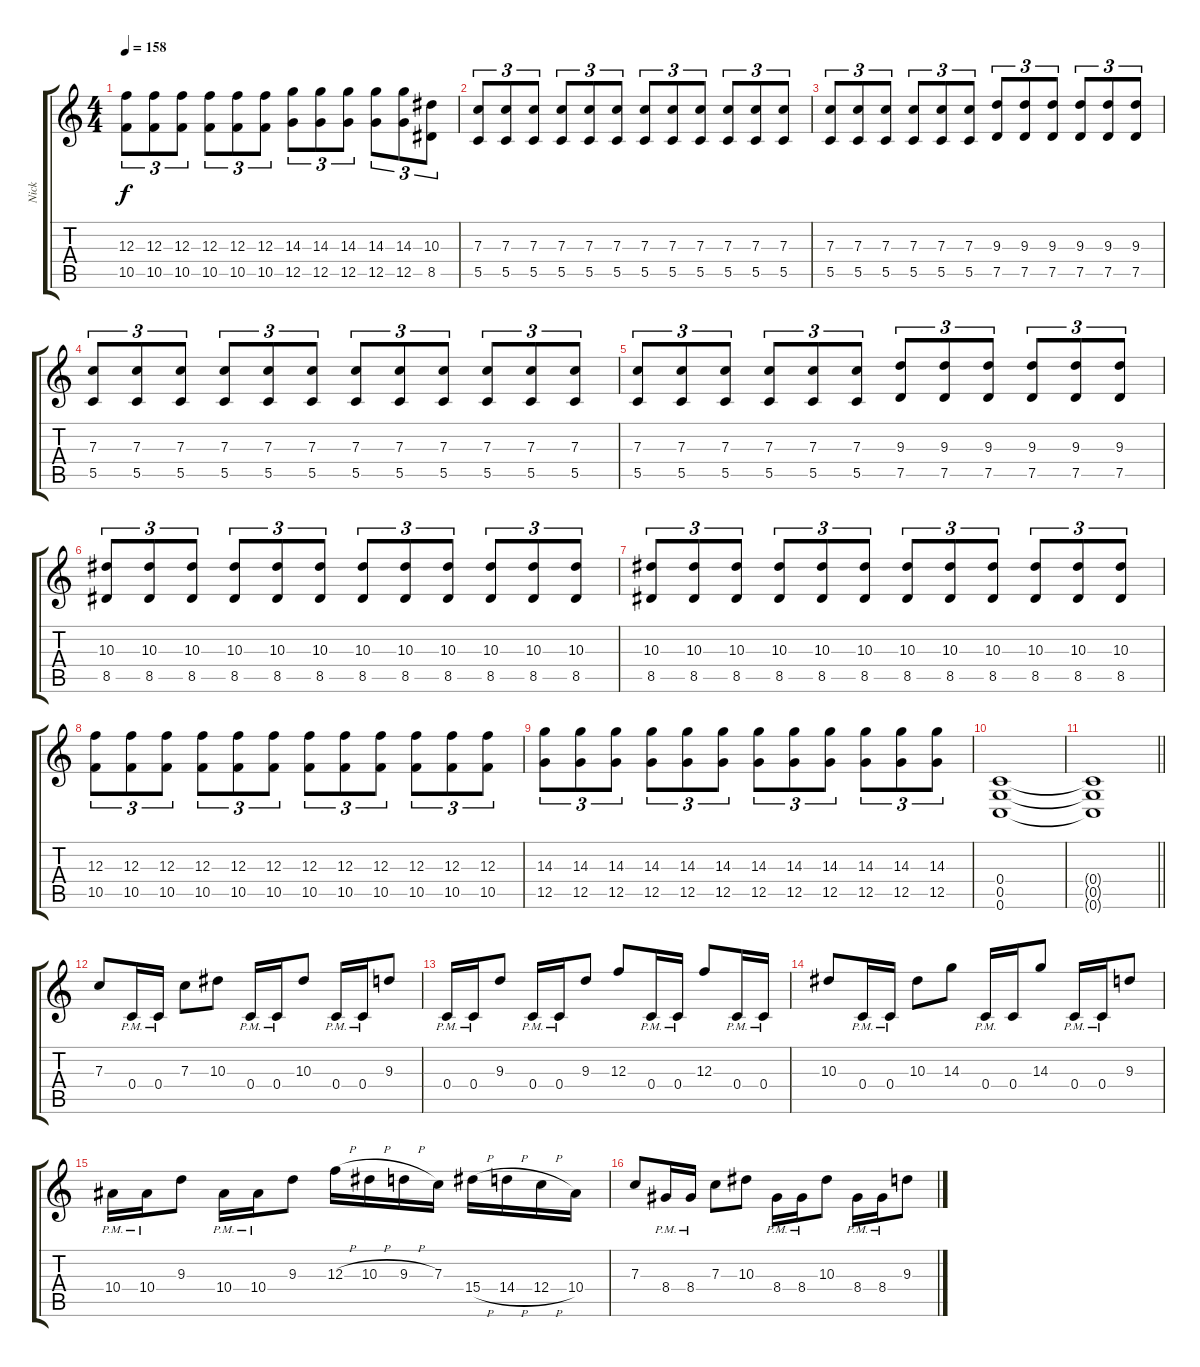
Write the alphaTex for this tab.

\track ("Nick" "Nick") {instrument distortionguitar}
\staff {score tabs}
\tuning (D4 A3 F3 C3 G2 C2) {hide}
\ts (4 4)
\tempo 158
\clef g2
\ks c
(12.3 10.5).8{tu (3 2) dy f} (12.3 10.5).8{tu (3 2)} (12.3 10.5).8{tu (3 2)} (12.3 10.5).8{tu (3 2)} (12.3 10.5).8{tu (3 2)} (12.3 10.5).8{tu (3 2)} (14.3 12.5).8{tu (3 2)} (14.3 12.5).8{tu (3 2)} (14.3 12.5).8{tu (3 2)} (14.3 12.5).8{tu (3 2)} (14.3 12.5).8{tu (3 2)} (10.3 8.5).8{tu (3 2)} |
(7.3 5.5).8{tu (3 2)} (7.3 5.5).8{tu (3 2)} (7.3 5.5).8{tu (3 2)} (7.3 5.5).8{tu (3 2)} (7.3 5.5).8{tu (3 2)} (7.3 5.5).8{tu (3 2)} (7.3 5.5).8{tu (3 2)} (7.3 5.5).8{tu (3 2)} (7.3 5.5).8{tu (3 2)} (7.3 5.5).8{tu (3 2)} (7.3 5.5).8{tu (3 2)} (7.3 5.5).8{tu (3 2)} |
(7.3 5.5).8{tu (3 2)} (7.3 5.5).8{tu (3 2)} (7.3 5.5).8{tu (3 2)} (7.3 5.5).8{tu (3 2)} (7.3 5.5).8{tu (3 2)} (7.3 5.5).8{tu (3 2)} (9.3 7.5).8{tu (3 2)} (9.3 7.5).8{tu (3 2)} (9.3 7.5).8{tu (3 2)} (9.3 7.5).8{tu (3 2)} (9.3 7.5).8{tu (3 2)} (9.3 7.5).8{tu (3 2)} |
(7.3 5.5).8{tu (3 2)} (7.3 5.5).8{tu (3 2)} (7.3 5.5).8{tu (3 2)} (7.3 5.5).8{tu (3 2)} (7.3 5.5).8{tu (3 2)} (7.3 5.5).8{tu (3 2)} (7.3 5.5).8{tu (3 2)} (7.3 5.5).8{tu (3 2)} (7.3 5.5).8{tu (3 2)} (7.3 5.5).8{tu (3 2)} (7.3 5.5).8{tu (3 2)} (7.3 5.5).8{tu (3 2)} |
(7.3 5.5).8{tu (3 2)} (7.3 5.5).8{tu (3 2)} (7.3 5.5).8{tu (3 2)} (7.3 5.5).8{tu (3 2)} (7.3 5.5).8{tu (3 2)} (7.3 5.5).8{tu (3 2)} (9.3 7.5).8{tu (3 2)} (9.3 7.5).8{tu (3 2)} (9.3 7.5).8{tu (3 2)} (9.3 7.5).8{tu (3 2)} (9.3 7.5).8{tu (3 2)} (9.3 7.5).8{tu (3 2)} |
(10.3 8.5).8{tu (3 2)} (10.3 8.5).8{tu (3 2)} (10.3 8.5).8{tu (3 2)} (10.3 8.5).8{tu (3 2)} (10.3 8.5).8{tu (3 2)} (10.3 8.5).8{tu (3 2)} (10.3 8.5).8{tu (3 2)} (10.3 8.5).8{tu (3 2)} (10.3 8.5).8{tu (3 2)} (10.3 8.5).8{tu (3 2)} (10.3 8.5).8{tu (3 2)} (10.3 8.5).8{tu (3 2)} |
(10.3 8.5).8{tu (3 2)} (10.3 8.5).8{tu (3 2)} (10.3 8.5).8{tu (3 2)} (10.3 8.5).8{tu (3 2)} (10.3 8.5).8{tu (3 2)} (10.3 8.5).8{tu (3 2)} (10.3 8.5).8{tu (3 2)} (10.3 8.5).8{tu (3 2)} (10.3 8.5).8{tu (3 2)} (10.3 8.5).8{tu (3 2)} (10.3 8.5).8{tu (3 2)} (10.3 8.5).8{tu (3 2)} |
(12.3 10.5).8{tu (3 2)} (12.3 10.5).8{tu (3 2)} (12.3 10.5).8{tu (3 2)} (12.3 10.5).8{tu (3 2)} (12.3 10.5).8{tu (3 2)} (12.3 10.5).8{tu (3 2)} (12.3 10.5).8{tu (3 2)} (12.3 10.5).8{tu (3 2)} (12.3 10.5).8{tu (3 2)} (12.3 10.5).8{tu (3 2)} (12.3 10.5).8{tu (3 2)} (12.3 10.5).8{tu (3 2)} |
(14.3 12.5).8{tu (3 2)} (14.3 12.5).8{tu (3 2)} (14.3 12.5).8{tu (3 2)} (14.3 12.5).8{tu (3 2)} (14.3 12.5).8{tu (3 2)} (14.3 12.5).8{tu (3 2)} (14.3 12.5).8{tu (3 2)} (14.3 12.5).8{tu (3 2)} (14.3 12.5).8{tu (3 2)} (14.3 12.5).8{tu (3 2)} (14.3 12.5).8{tu (3 2)} (14.3 12.5).8{tu (3 2)} |
(0.4 0.5 0.6).1 |
\barLineRight lightlight
(0.4{t} 0.5{t} 0.6{t}).1 |
7.3.8 0.4{pm}.16 0.4{pm}.16 7.3.8 10.3.8 0.4{pm}.16 0.4{pm}.16 10.3.8 0.4{pm}.16 0.4{pm}.16 9.3.8 |
0.4{pm}.16 0.4{pm}.16 9.3.8 0.4{pm}.16 0.4{pm}.16 9.3.8 12.3.8 0.4{pm}.16 0.4{pm}.16 12.3.8 0.4{pm}.16 0.4{pm}.16 |
10.3.8 0.4{pm}.16 0.4{pm}.16 10.3.8 14.3.8 0.4{pm}.16 0.4.16 14.3.8 0.4{pm}.16 0.4{pm}.16 9.3.8 |
10.4{pm}.16 10.4{pm}.16 9.3.8 10.4{pm}.16 10.4{pm}.16 9.3.8 12.3{h}.16 10.3{h}.16 9.3{h}.16 7.3.16 15.4{h}.16 14.4{h}.16 12.4{h}.16 10.4.16 |
7.3.8 8.4{pm}.16 8.4{pm}.16 7.3.8 10.3.8 8.4{pm}.16 8.4{pm}.16 10.3.8 8.4{pm}.16 8.4{pm}.16 9.3.8
